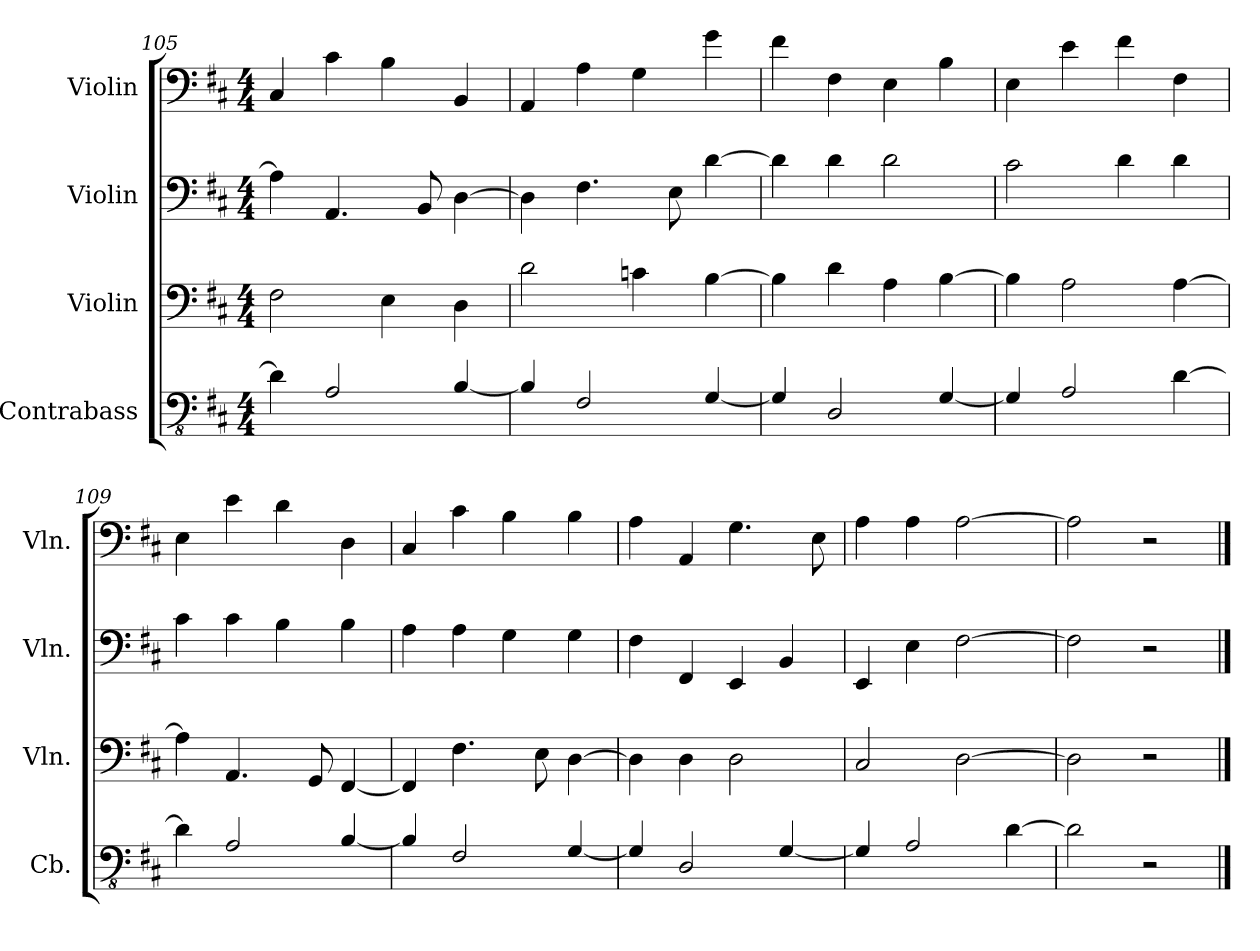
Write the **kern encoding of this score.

**kern	**kern	**kern	**kern
*part4	*part3	*part2	*part1
*staff4	*staff3	*staff2	*staff1
*I"Contrabass	*I"Violin	*I"Violin	*I"Violin
*I'Cb.	*I'Vln.	*I'Vln.	*I'Vln.
!!LO:LB:g=z
*clefFv4	*clefF4	*clefF4	*clefF4
*ITrd7c12	*	*	*
*k[f#c#]	*k[f#c#]	*k[f#c#]	*k[f#c#]
*M4/4	*M4/4	*M4/4	*M4/4
=105	=105	=105	=105
4DD\]	2F#\	4A\]	4C#/
2AAA/	.	4.AA/	4c#\
.	4E\	.	4B\
.	.	8BB/	.
[4BBB/	4D\	[4D\	4BB/
=106	=106	=106	=106
4BBB/]	2d\	4D\]	4AA/
2FFF#/	.	4.F#\	4A\
.	4cn\	.	4G\
.	.	8E\	.
[4GGG/	[4B\	[4d\	4g\
=107	=107	=107	=107
4GGG/]	4B\]	4d\]	4f#\
2DDD/	4d\	4d\	4F#\
.	4A\	2d\	4E\
[4GGG/	[4B\	.	4B\
=108	=108	=108	=108
4GGG/]	4B\]	2c#\	4E\
2AAA/	2A\	.	4e\
.	.	4d\	4f#\
[4DD\	[4A\	4d\	4F#\
=109	=109	=109	=109
4DD\]	4A\]	4c#\	4E\
2AAA/	4.AA/	4c#\	4e\
.	.	4B\	4d\
.	8GG/	.	.
[4BBB/	[4FF#/	4B\	4D\
=110	=110	=110	=110
4BBB/]	4FF#/]	4A\	4C#/
2FFF#/	4.F#\	4A\	4c#\
.	.	4G\	4B\
.	8E\	.	.
[4GGG/	[4D\	4G\	4B\
=111	=111	=111	=111
4GGG/]	4D\]	4F#\	4A\
2DDD/	4D\	4FF#/	4AA/
.	2D\	4EE/	4.G\
[4GGG/	.	4BB/	.
.	.	.	8E\
!!LO:PB:g=z
=112	=112	=112	=112
4GGG/]	2C#/	4EE/	4A\
2AAA/	.	4E\	4A\
.	[2D\	[2F#\	[2A\
[4DD\	.	.	.
=113	=113	=113	=113
2DD\]	2D\]	2F#\]	2A\]
2r	2r	2r	2r
==	==	==	==
*-	*-	*-	*-
